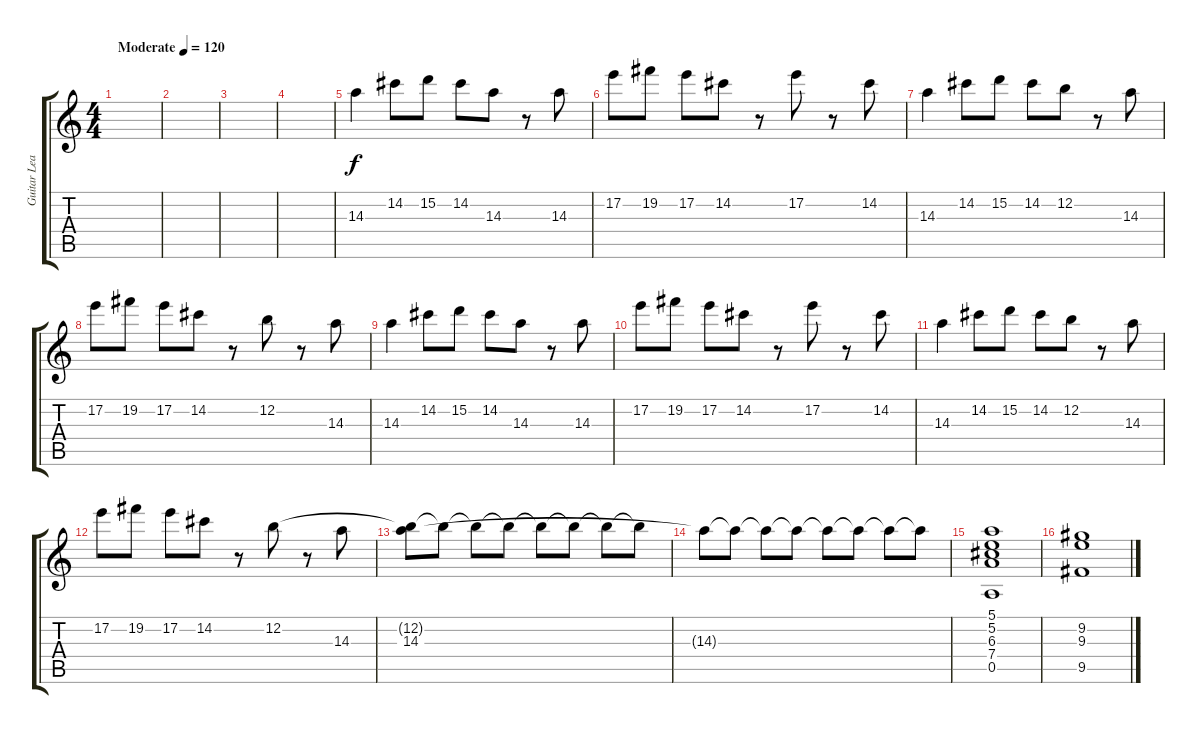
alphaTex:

\track ("Guitar Lead" "Guitar Lea") {instrument distortionguitar}
\staff {score tabs}
\tuning (E4 B3 G3 D3 A2 E2) {hide}
\ts (4 4)
\tempo (120 "Moderate")
\tempo 160
\tempo (120 "Moderate")
\clef g2
\ks c
|
|
|
|
14.3.4 14.2.8 15.2.8 14.2.8 14.3.8 r.8 14.3.8 |
17.2.8 19.2.8 17.2.8 14.2.8 r.8 17.2.8 r.8 14.2.8 |
14.3.4 14.2.8 15.2.8 14.2.8 12.2.8 r.8 14.3.8 |
17.2.8 19.2.8 17.2.8 14.2.8 r.8 12.2.8 r.8 14.3.8 |
14.3.4 14.2.8 15.2.8 14.2.8 14.3.8 r.8 14.3.8 |
17.2.8 19.2.8 17.2.8 14.2.8 r.8 17.2.8 r.8 14.2.8 |
14.3.4 14.2.8 15.2.8 14.2.8 12.2.8 r.8 14.3.8 |
17.2.8 19.2.8 17.2.8 14.2.8 r.8 12.2.8 r.8 14.3.8 |
(12.2{t} 14.3).8{instrument electricguitarclean} 12.2{t}.8 12.2{t}.8 12.2{t}.8 12.2{t}.8 12.2{t}.8 12.2{t}.8 12.2{t}.8 |
14.3{t}.8 14.3{t}.8 14.3{t}.8 14.3{t}.8 14.3{t}.8 14.3{t}.8 14.3{t}.8 14.3{t}.8 |
(5.1 5.2 6.3 7.4 0.5).1 |
(9.2 9.3 9.5).1
